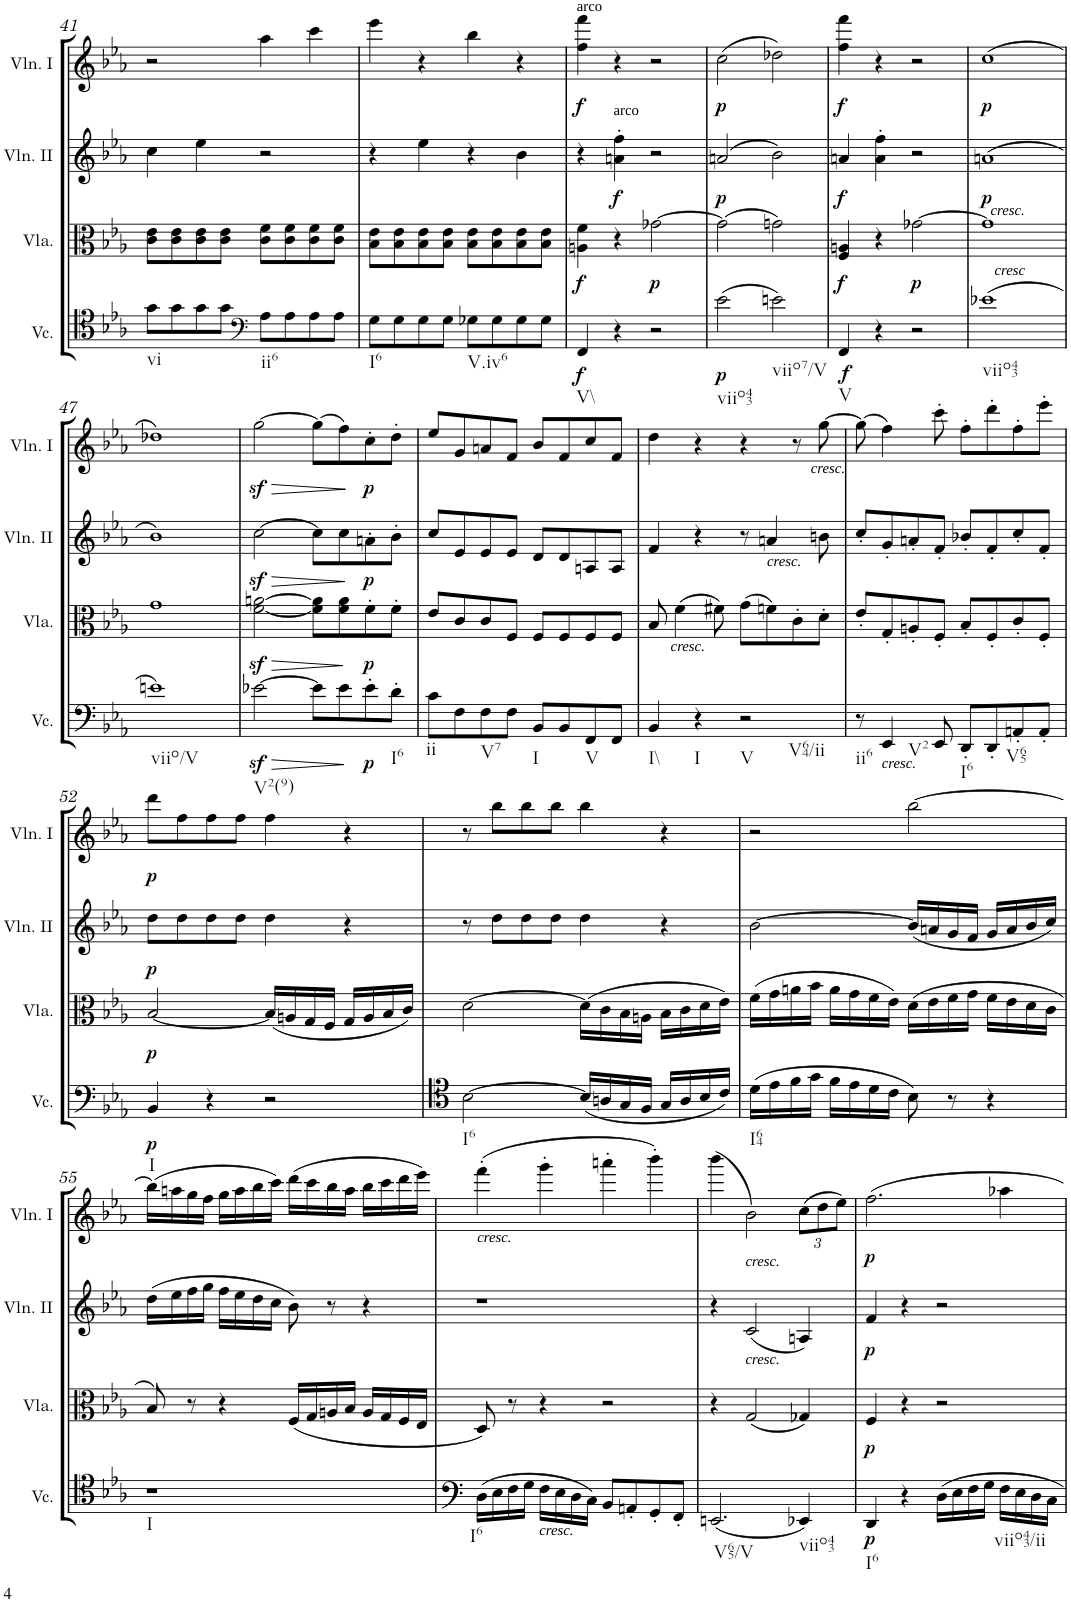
**kern	**dynam	**kern	**dynam	**kern	**dynam	**kern	**dynam
*part4	*part4	*part3	*part3	*part2	*part2	*part1	*part1
*staff4	*staff4	*staff3	*staff3	*staff2	*staff2	*staff1	*staff1
*I"Violoncello	*	*I"Viola	*	*I"Violin II	*	*I"Violin I	*
*I'Vc.	*	*I'Vla.	*	*I'Vln. II	*	*I'Vln. I	*
!!LO:PB:g=z
*clefC4	*	*clefC3	*	*clefG2	*	*clefG2	*
*k[b-e-a-]	*	*k[b-e-a-]	*	*k[b-e-a-]	*	*k[b-e-a-]	*
*E-:	*	*E-:	*	*E-:	*	*E-:	*
*M4/4	*	*M4/4	*	*M4/4	*	*M4/4	*
*met(c)	*	*met(c)	*	*met(c)	*	*met(c)	*
=41	=41	=41	=41	=41	=41	=41	=41
!LO:TX:b:t=vi	!	!	!	!	!	!	!
8g\L	.	8c\ 8e-\L	.	4cc\	.	2r	.
8g\	.	8c\ 8e-\	.	.	.	.	.
8g\	.	8c\ 8e-\	.	4ee-\	.	.	.
8g\J	.	8c\ 8e-\J	.	.	.	.	.
*clefF4	*	*	*	*	*	*	*
!LO:TX:b:t=ii6	!	!	!	!	!	!	!
8A-\L	.	8c\ 8f\L	.	2r	.	4aa-\	.
8A-\	.	8c\ 8f\	.	.	.	.	.
8A-\	.	8c\ 8f\	.	.	.	4ccc\	.
8A-\J	.	8c\ 8f\J	.	.	.	.	.
=42	=42	=42	=42	=42	=42	=42	=42
!LO:TX:b:t=I6	!	!	!	!	!	!	!
8G\L	.	8B-\ 8e-\L	.	4r	.	4eee-\	.
8G\	.	8B-\ 8e-\	.	.	.	.	.
8G\	.	8B-\ 8e-\	.	4ee-\	.	4r	.
8G\J	.	8B-\ 8e-\J	.	.	.	.	.
!LO:TX:b:t=V.iv6	!	!	!	!	!	!	!
8G-X\L	.	8B-\ 8e-\L	.	4r	.	4bb-\	.
8G-\	.	8B-\ 8e-\	.	.	.	.	.
8G-\	.	8B-\ 8e-\	.	4b-\	.	4r	.
8G-\J	.	8B-\ 8e-\J	.	.	.	.	.
=43	=43	=43	=43	=43	=43	=43	=43
!	!	!	!	!	!	!LO:TX:a:t=arco	!
!LO:TX:b:t=V\\	!	!	!	!	!	!	!
!	!LO:DY:b	!	!LO:DY:b	!	!	!	!LO:DY:b
4FF/	f	4An\ 4f\	f	4r	.	4ff\ 4fff\	f
!	!	!	!	!LO:TX:a:t=arco	!	!	!
!	!	!	!	!	!LO:DY:b	!	!
4r	.	4r	.	4an\' 4ff\'	f	4r	.
!	!	!	!LO:DY:b	!	!	!	!
2r	.	[2g-X\	p	2r	.	2r	.
=44	=44	=44	=44	=44	=44	=44	=44
!LO:TX:b:t=viio43	!	!	!	!	!	!	!
!	!LO:DY:b	!	!	!	!LO:DY:b	!	!LO:DY:b
(2e-\	p	(2g-\]	.	(2an/	p	(2cc\	p
!LO:TX:b:t=viio7/V	!	!	!	!	!	!	!
2en\)	.	2gn\)	.	2b-\)	.	2dd-X\)	.
=45	=45	=45	=45	=45	=45	=45	=45
!LO:TX:b:t=V	!	!	!	!	!	!	!
!	!LO:DY:b	!	!LO:DY:b	!	!LO:DY:b	!	!LO:DY:b
4FF/	f	4F/ 4An/	f	4an/	f	4ff\ 4fff\	f
4r	.	4r	.	4a\' 4ff\'	.	4r	.
!	!	!	!LO:DY:b	!	!	!	!
2r	.	[2g-X\	p	2r	.	2r	.
=46	=46	=46	=46	=46	=46	=46	=46
!	!	!LO:TX:a:i:t=cresc.	!	!	!	!	!
!LO:TX:a:i:t=cresc	!	!	!	!	!	!	!
!LO:TX:b:t=viio43	!	!	!	!	!	!	!
!	!	!	!	!	!LO:DY:b	!	!LO:DY:b
(1e-X	.	1g-]	.	(1an	p	(1cc	p
!!LO:LB:g=z
=47	=47	=47	=47	=47	=47	=47	=47
!LO:TX:b:t=viio/V	!	!	!	!	!	!	!
1en)	.	1g	.	1b-)	.	1dd-X)	.
=48	=48	=48	=48	=48	=48	=48	=48
!LO:TX:b:t=V2(9)	!	!	!	!	!	!	!
!	!LO:HP:b	!	!LO:HP:b	!	!LO:HP:b	!	!LO:HP:b
[2e-Xz<\	>	[2f\z< [2an\z<	>	[2ccz<\	>	[2ggz<\	>
8e-\L]	.	8f\] 8a\]L	.	8cc\L]	.	(8gg\L]	.
8e-\	.	8f\ 8a\	.	8cc\	.	8ff\)	.
!	!LO:DY:n=1:b	!	!LO:DY:n=1:b	!	!LO:DY:n=1:b	!	!LO:DY:n=1:b
8e-'\	] p	8f'\	] p	8an'\	] p	8cc'\	] p
!LO:TX:b:t=I6	!	!	!	!	!	!	!
8d'\J	.	8f'\J	.	8b-'\J	.	8dd'\J	.
=49	=49	=49	=49	=49	=49	=49	=49
!LO:TX:b:t=ii	!	!	!	!	!	!	!
8c\L	.	8e-/L	.	8cc/L	.	8ee-/L	.
8F\	.	8c/	.	8e-/	.	8g/	.
!LO:TX:b:t=V7	!	!	!	!	!	!	!
8F\	.	8c/	.	8e-/	.	8an/	.
8F\J	.	8F/J	.	8e-/J	.	8f/J	.
!LO:TX:b:t=I	!	!	!	!	!	!	!
8BB-/L	.	8F/L	.	8d/L	.	8b-/L	.
8BB-/	.	8F/	.	8d/	.	8f/	.
!LO:TX:b:t=V	!	!	!	!	!	!	!
8FF/	.	8F/	.	8An/	.	8cc/	.
8FF/J	.	8F/J	.	8A/J	.	8f/J	.
=50	=50	=50	=50	=50	=50	=50	=50
!LO:TX:b:t=I\\	!	!	!	!	!	!	!
4BB-/	.	8B-/	.	4f/	.	4dd\	.
!	!	!LO:TX:b:i:t=cresc.	!	!	!	!	!
.	.	(4f\	.	.	.	.	.
!LO:TX:b:t=I	!	!	!	!	!	!	!
4r	.	.	.	4r	.	4r	.
.	.	8f#X\)	.	.	.	.	.
!LO:TX:b:t=V	!	!	!	!	!	!	!
!LO:TX:b:t=V64/ii	!	!	!	!	!	!	!
2r	.	(8g\L	.	8r	.	4r	.
!	!	!	!	!LO:TX:b:i:t=cresc.	!	!	!
.	.	8fn\)	.	4an/	.	.	.
.	.	8c'\	.	.	.	8r	.
!	!	!	!	!	!	!LO:TX:b:i:t=cresc.	!
.	.	8d'\J	.	8bn\	.	[8gg\	.
=51	=51	=51	=51	=51	=51	=51	=51
!LO:TX:b:t=ii6	!	!	!	!	!	!	!
8r	.	8e-'/L	.	8cc'/L	.	(8gg\]	.
!LO:TX:b:i:t=cresc.	!	!	!	!	!	!	!
!LO:TX:b:t=V2	!	!	!	!	!	!	!
4EE-/	.	8G'/	.	8g'/	.	4ff\)	.
.	.	8An'/	.	8an'/	.	.	.
8EE-/	.	8F'/J	.	8f'/J	.	8ccc'\	.
!LO:TX:b:t=I6	!	!	!	!	!	!	!
8DD'/L	.	8B-'/L	.	8b-X'/L	.	8ff'\L	.
8DD'/	.	8F'/	.	8f'/	.	8ddd'\	.
!LO:TX:b:t=V65	!	!	!	!	!	!	!
8AAn'/	.	8c'/	.	8cc'/	.	8ff'\	.
8AA'/J	.	8F'/J	.	8f'/J	.	8eee-'\J	.
!!LO:LB:g=z
=52	=52	=52	=52	=52	=52	=52	=52
!LO:TX:b:t=I	!	!	!	!	!	!	!
!	!LO:DY:b	!	!LO:DY:b	!	!LO:DY:b	!	!LO:DY:b
4BB-/	p	[2B-/	p	8dd\L	p	8ddd\L	p
.	.	.	.	8dd\	.	8ff\	.
4r	.	.	.	8dd\	.	8ff\	.
.	.	.	.	8dd\J	.	8ff\J	.
2r	.	(16B-/LL]	.	4dd\	.	4ff\	.
.	.	16An/	.	.	.	.	.
.	.	16G/	.	.	.	.	.
.	.	16F/JJ	.	.	.	.	.
.	.	16G/LL	.	4r	.	4r	.
.	.	16A/	.	.	.	.	.
.	.	16B-/	.	.	.	.	.
.	.	16c/JJ)	.	.	.	.	.
=53	=53	=53	=53	=53	=53	=53	=53
!LO:TX:b:t=I6	!	!	!	!	!	!	!
[2B-\	.	[2d\	.	8r	.	8r	.
.	.	.	.	8dd\L	.	8bb-\L	.
.	.	.	.	8dd\	.	8bb-\	.
.	.	.	.	8dd\J	.	8bb-\J	.
(16B-/LL]	.	(16d\LL]	.	4dd\	.	4bb-\	.
16An/	.	16c\	.	.	.	.	.
16G/	.	16B-\	.	.	.	.	.
16F/JJ	.	16An\JJ	.	.	.	.	.
16G/LL	.	16B-\LL	.	4r	.	4r	.
16A/	.	16c\	.	.	.	.	.
16B-/	.	16d\	.	.	.	.	.
16c/JJ)	.	16e-\JJ)	.	.	.	.	.
=54	=54	=54	=54	=54	=54	=54	=54
!LO:TX:b:t=I64	!	!	!	!	!	!	!
(16d\LL	.	(16f\LL	.	[2b-\	.	2r	.
16e-\	.	16g\	.	.	.	.	.
16f\	.	16an\	.	.	.	.	.
16g\JJ	.	16b-\JJ	.	.	.	.	.
16f\LL	.	16a\LL	.	.	.	.	.
16e-\	.	16g\	.	.	.	.	.
16d\	.	16f\	.	.	.	.	.
16c\JJ	.	16e-\JJ)	.	.	.	.	.
8B-\)	.	(16d\LL	.	(16b-/LL]	.	[2bb-\	.
.	.	16e-\	.	16an/	.	.	.
8r	.	16f\	.	16g/	.	.	.
.	.	16g\JJ	.	16f/JJ	.	.	.
4r	.	16f\LL	.	16g/LL	.	.	.
.	.	16e-\	.	16a/	.	.	.
.	.	16d\	.	16b-/	.	.	.
.	.	16c\JJ	.	16cc/JJ)	.	.	.
!!LO:LB:g=z
=55	=55	=55	=55	=55	=55	=55	=55
!LO:TX:b:t=I	!	!	!	!	!	!	!
1r	.	8B-/)	.	(16dd\LL	.	(16bb-\LL]	.
.	.	.	.	16ee-\	.	16aan\	.
.	.	8r	.	16ff\	.	16gg\	.
.	.	.	.	16gg\JJ	.	16ff\JJ	.
.	.	4r	.	16ff\LL	.	16gg\LL	.
.	.	.	.	16ee-\	.	16aa\	.
.	.	.	.	16dd\	.	16bb-\	.
.	.	.	.	16cc\JJ	.	16ccc\JJ)	.
.	.	(16F/LL	.	8b-\)	.	(16ddd\LL	.
.	.	16G/	.	.	.	16ccc\	.
.	.	16An/	.	8r	.	16bb-\	.
.	.	16B-/JJ	.	.	.	16aa\JJ	.
.	.	16A/LL	.	4r	.	16bb-\LL	.
.	.	16G/	.	.	.	16ccc\	.
.	.	16F/	.	.	.	16ddd\	.
.	.	16E-/JJ	.	.	.	16eee-\JJ)	.
=56	=56	=56	=56	=56	=56	=56	=56
!	!	!	!	!	!	!LO:TX:b:i:t=cresc.	!
!LO:TX:b:t=I6	!	!	!	!	!	!	!
(16D\LL	.	8D/)	.	1r	.	(4fff'\	.
16E-\	.	.	.	.	.	.	.
16F\	.	8r	.	.	.	.	.
16G\JJ	.	.	.	.	.	.	.
!LO:TX:b:i:t=cresc.	!	!	!	!	!	!	!
16F\LL	.	4r	.	.	.	4ggg'\	.
16E-\	.	.	.	.	.	.	.
16D\	.	.	.	.	.	.	.
16C\JJ)	.	.	.	.	.	.	.
8BB-/L	.	2r	.	.	.	4aaan'\	.
8AAn'/	.	.	.	.	.	.	.
8GG'/	.	.	.	.	.	4bbb-'\)	.
8FF'/J	.	.	.	.	.	.	.
=57	=57	=57	=57	=57	=57	=57	=57
!LO:TX:b:t=V65/V	!	!	!	!	!	!	!
(2.EEn/	.	4r	.	4r	.	(4bbb-\	.
!	!	!	!	!LO:TX:a:i:t=cresc.	!	!	!
!	!	!LO:TX:a:i:t=cresc.	!	!	!	!	!
.	.	(2G/	.	(2c/	.	2b-\)	.
*	*	*	*	*	*	*Xbrackettup	*
!LO:TX:b:t=viio43	!	!	!	!	!	!	!
4EE-X/)	.	4G-X/)	.	4An/)	.	(12cc\L	.
.	.	.	.	.	.	12dd\	.
.	.	.	.	.	.	12ee-\J)	.
=58	=58	=58	=58	=58	=58	=58	=58
!LO:TX:b:t=I6	!	!	!	!	!	!	!
!	!LO:DY:b	!	!LO:DY:b	!	!LO:DY:b	!	!LO:DY:b
4DD/	p	4F/	p	4f/	p	2.ff\	p
4r	.	4r	.	4r	.	.	.
16D\LL	.	2r	.	2r	.	.	.
16E-\	.	.	.	.	.	.	.
16F\	.	.	.	.	.	.	.
16G\JJ	.	.	.	.	.	.	.
!LO:TX:b:t=viio43/ii	!	!	!	!	!	!	!
16F\LL	.	.	.	.	.	4aa-X\	.
16E-\	.	.	.	.	.	.	.
16D\	.	.	.	.	.	.	.
16C\JJ	.	.	.	.	.	.	.
=	=	=	=	=	=	=	=
*-	*-	*-	*-	*-	*-	*-	*-
